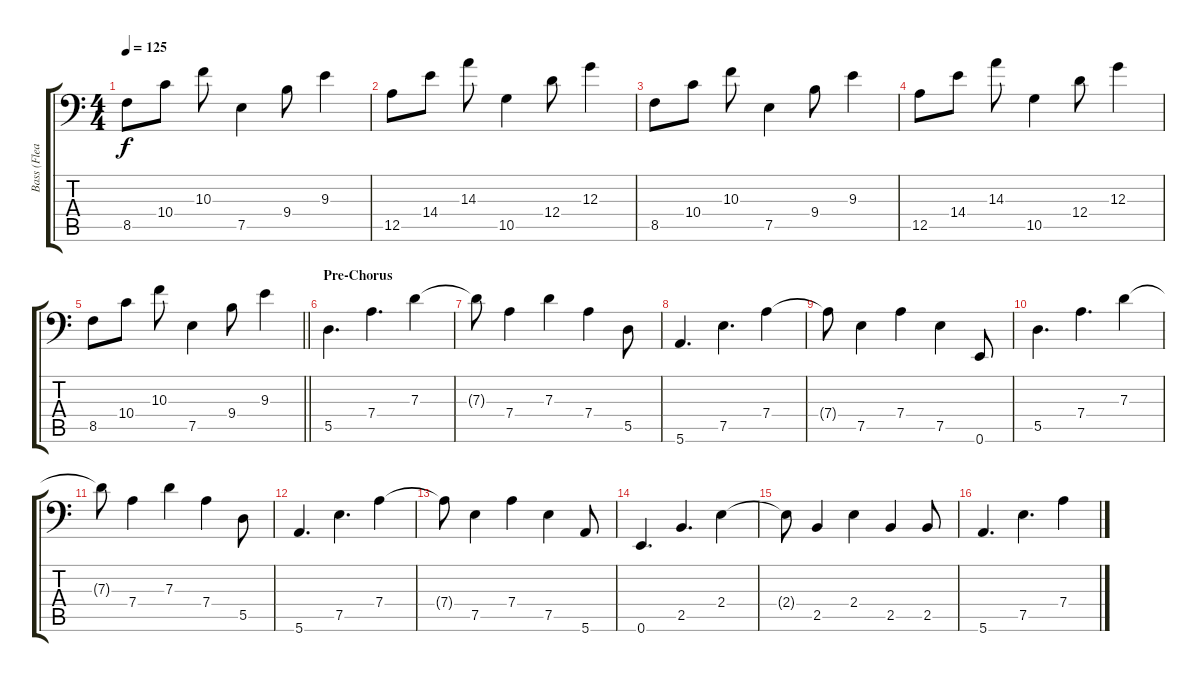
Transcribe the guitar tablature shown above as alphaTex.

\track ("Bass (Flea)" "Bass (Flea") {instrument electricbassfinger}
\staff {score tabs}
\tuning (E3 B2 G2 D2 A1 E1) {hide}
\ts (4 4)
\tempo 125
\clef f4
\ks c
8.5.8{dy f} 10.4.8 10.3.8 7.5.4 9.4.8 9.3.4 |
12.5.8 14.4.8 14.3.8 10.5.4 12.4.8 12.3.4 |
8.5.8 10.4.8 10.3.8 7.5.4 9.4.8 9.3.4 |
12.5.8 14.4.8 14.3.8 10.5.4 12.4.8 12.3.4 |
\barLineRight lightlight
8.5.8 10.4.8 10.3.8 7.5.4 9.4.8 9.3.4 |
\section ("" "Pre-Chorus")
5.5.4{d} 7.4.4{d} 7.3.4 |
7.3{t}.8 7.4.4 7.3.4 7.4.4 5.5.8 |
5.6.4{d} 7.5.4{d} 7.4.4 |
7.4{t}.8 7.5.4 7.4.4 7.5.4 0.6.8 |
5.5.4{d} 7.4.4{d} 7.3.4 |
7.3{t}.8 7.4.4 7.3.4 7.4.4 5.5.8 |
5.6.4{d} 7.5.4{d} 7.4.4 |
7.4{t}.8 7.5.4 7.4.4 7.5.4 5.6.8 |
0.6.4{d} 2.5.4{d} 2.4.4 |
2.4{t}.8 2.5.4 2.4.4 2.5.4 2.5.8 |
5.6.4{d} 7.5.4{d} 7.4.4
